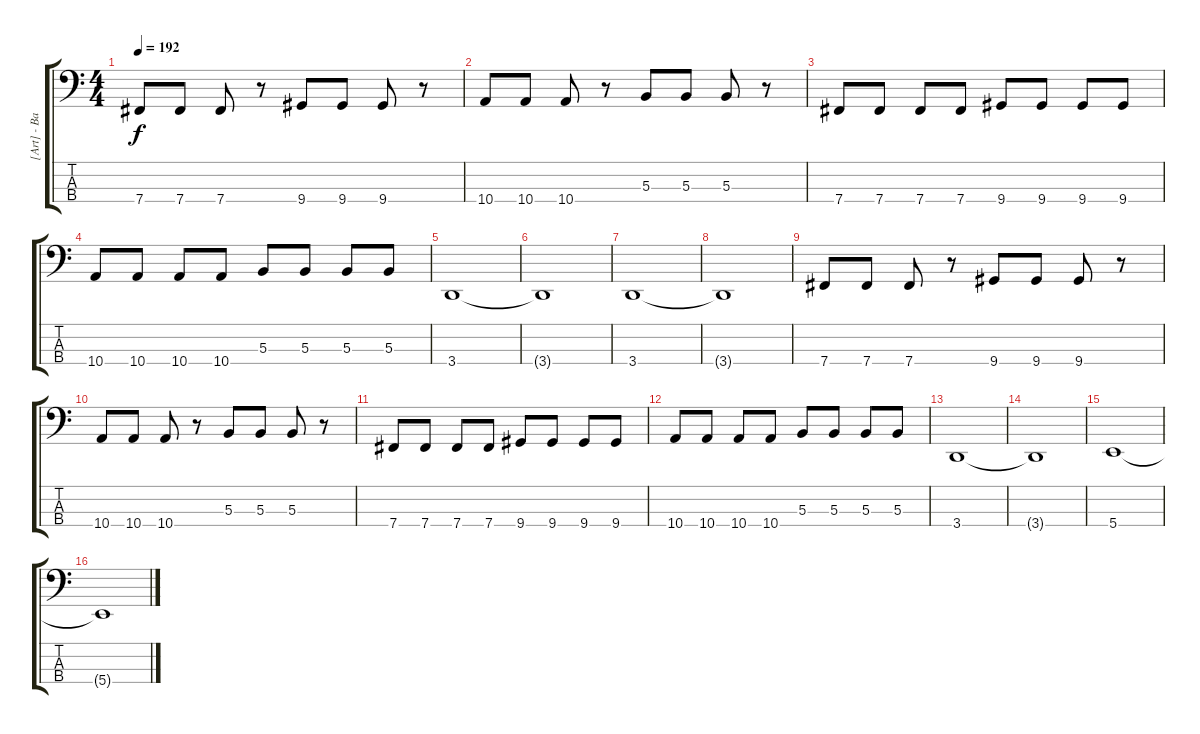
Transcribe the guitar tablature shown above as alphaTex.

\track ("[Art] - Bass Guitar" "[Art] - Ba") {instrument electricbasspick}
\staff {score tabs}
\tuning (E2 B1 Gb1 B0) {hide}
\ts (4 4)
\tempo 192
\clef f4
\ks c
7.4.8{dy f} 7.4.8 7.4.8 r.8 9.4.8 9.4.8 9.4.8 r.8 |
10.4.8 10.4.8 10.4.8 r.8 5.3.8 5.3.8 5.3.8 r.8 |
7.4.8 7.4.8 7.4.8 7.4.8 9.4.8 9.4.8 9.4.8 9.4.8 |
10.4.8 10.4.8 10.4.8 10.4.8 5.3.8 5.3.8 5.3.8 5.3.8 |
3.4.1 |
3.4{t}.1 |
3.4.1 |
3.4{t}.1 |
7.4.8 7.4.8 7.4.8 r.8 9.4.8 9.4.8 9.4.8 r.8 |
10.4.8 10.4.8 10.4.8 r.8 5.3.8 5.3.8 5.3.8 r.8 |
7.4.8 7.4.8 7.4.8 7.4.8 9.4.8 9.4.8 9.4.8 9.4.8 |
10.4.8 10.4.8 10.4.8 10.4.8 5.3.8 5.3.8 5.3.8 5.3.8 |
3.4.1 |
3.4{t}.1 |
5.4.1 |
5.4{t}.1
